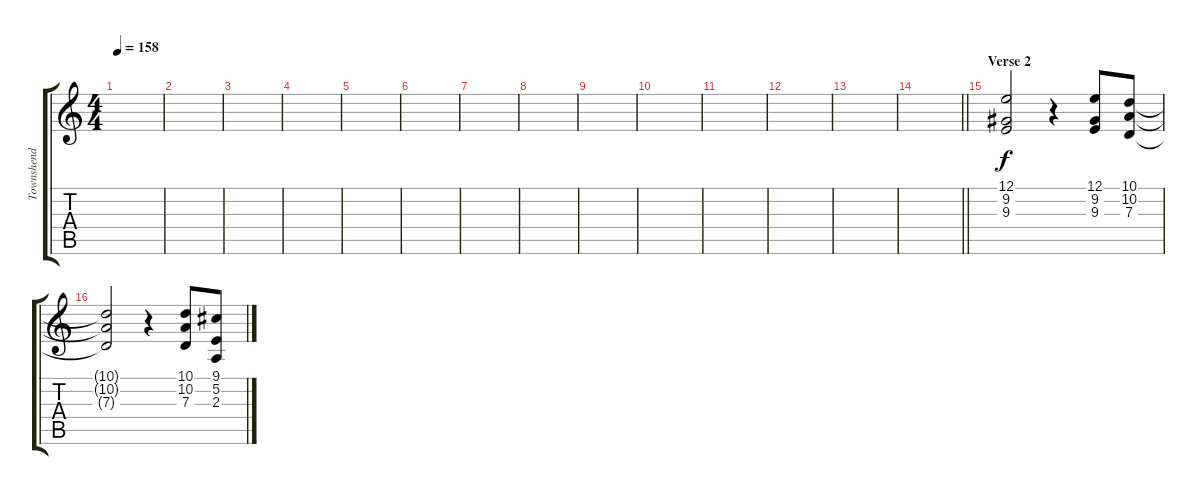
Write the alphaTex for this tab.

\track ("Townshend Piano" "Townshend ") {instrument acousticgrandpiano}
\staff {score tabs}
\tuning (E4 B3 G3 D3 A2 E2) {hide}
\ts (4 4)
\tempo 158
\clef g2
\ks c
|
|
|
|
|
|
|
|
|
|
|
|
|
\barLineRight lightlight
|
\section ("" "Verse 2")
(12.1 9.2 9.3).2 r.4 (12.1 9.2 9.3).8 (10.1 10.2 7.3).8 |
(10.1{t} 10.2{t} 7.3{t}).2 r.4 (10.1 10.2 7.3).8 (9.1 5.2 2.3).8
